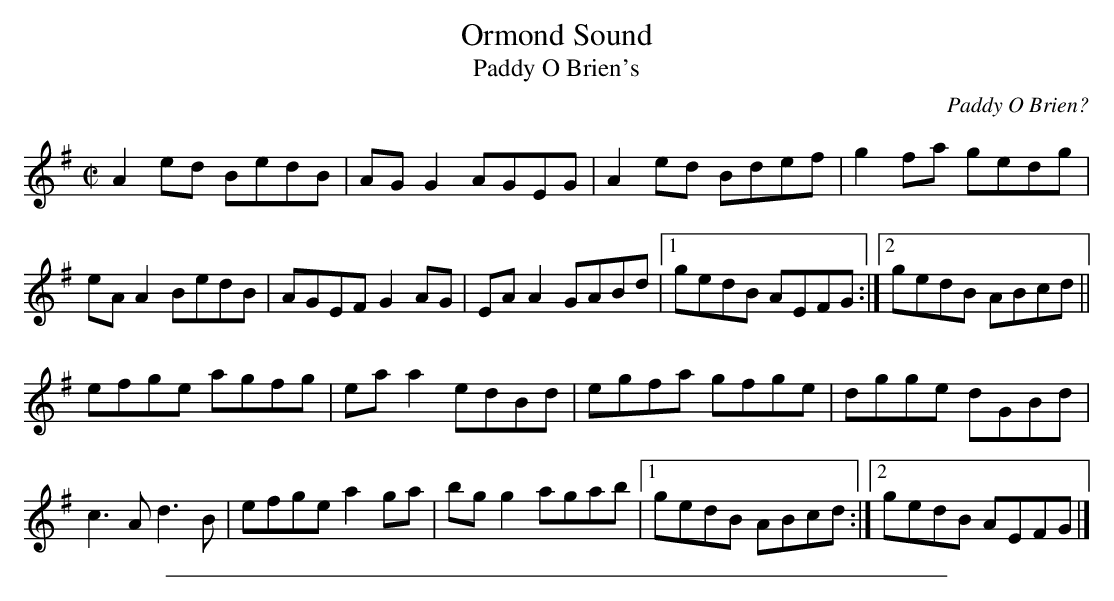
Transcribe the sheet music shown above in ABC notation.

X:1
T: Ormond Sound
T: Paddy O Brien's
M:C|
L:1/8
C:Paddy O Brien?
K:ADor
A2ed BedB | AGG2 AGEG | A2ed Bdef |  g2fa gedg |
eAA2 BedB | AGEF G2AG | EAA2 GABd |1 gedB AEFG :|2 gedB ABcd ||
efge agfg | eaa2 edBd | egfa gfge |  dgge dGBd |
c3A  d3B  | efge a2ga | bgg2 agab |1 gedB ABcd :|2 gedB AEFG |]
